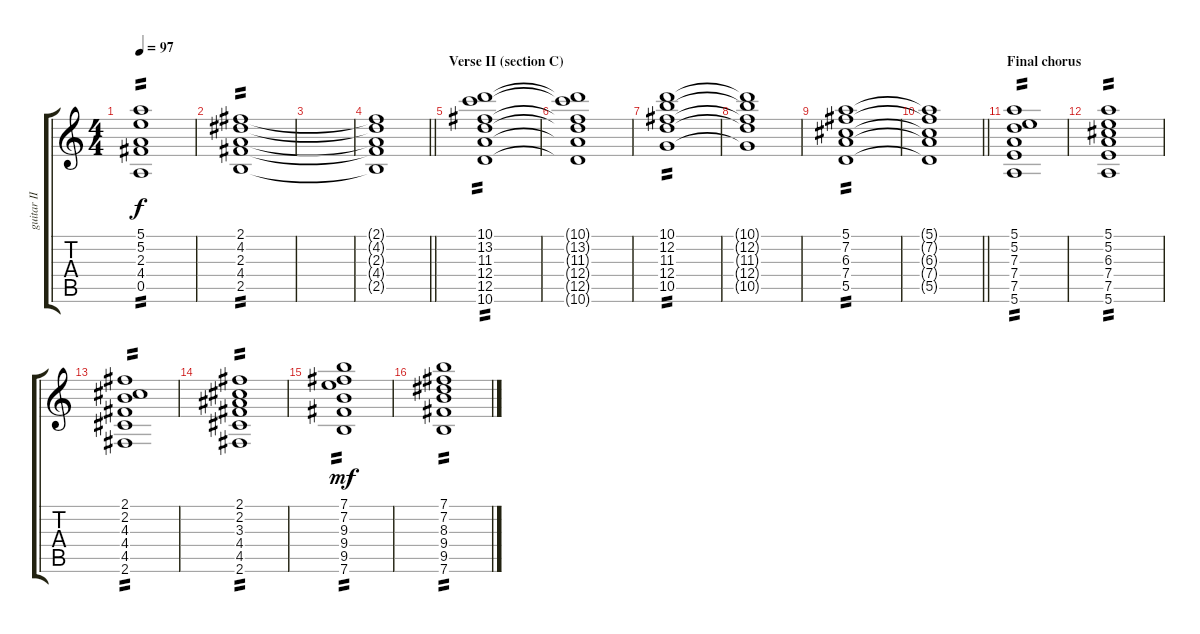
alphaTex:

\track ("guitar II" "guitar II") {instrument overdrivenguitar}
\staff {score tabs}
\tuning (E4 B3 G3 D3 A2 E2) {hide}
\ts (4 4)
\tempo 97
\clef g2
\ks c
(5.1 5.2 2.3 4.4 0.5).1{tp 2 dy f} |
(2.1 4.2 2.3 4.4 2.5).1{tp 2} |
|
\barLineRight lightlight
(2.1{t} 4.2{t} 2.3{t} 4.4{t} 2.5{t}).1 |
\section ("" "Verse II (section C)")
(10.1 13.2 11.3 12.4 12.5 10.6).1{tp 2} |
(10.1{t} 13.2{t} 11.3{t} 12.4{t} 12.5{t} 10.6{t}).1 |
(10.1 12.2 11.3 12.4 10.5).1{tp 2} |
(10.1{t} 12.2{t} 11.3{t} 12.4{t} 10.5{t}).1 |
(5.1 7.2 6.3 7.4 5.5).1{tp 2} |
\barLineRight lightlight
(5.1{t} 7.2{t} 6.3{t} 7.4{t} 5.5{t}).1 |
\section ("" "Final chorus")
(5.1 5.2 7.3 7.4 7.5 5.6).1{tp 2} |
(5.1 5.2 6.3 7.4 7.5 5.6).1{tp 2} |
(2.1 2.2 4.3 4.4 4.5 2.6).1{tp 2} |
(2.1 2.2 3.3 4.4 4.5 2.6).1{tp 2} |
(7.1 7.2 9.3 9.4 9.5 7.6).1{tp 2 dy mf} |
(7.1 7.2 8.3 9.4 9.5 7.6).1{tp 2}
